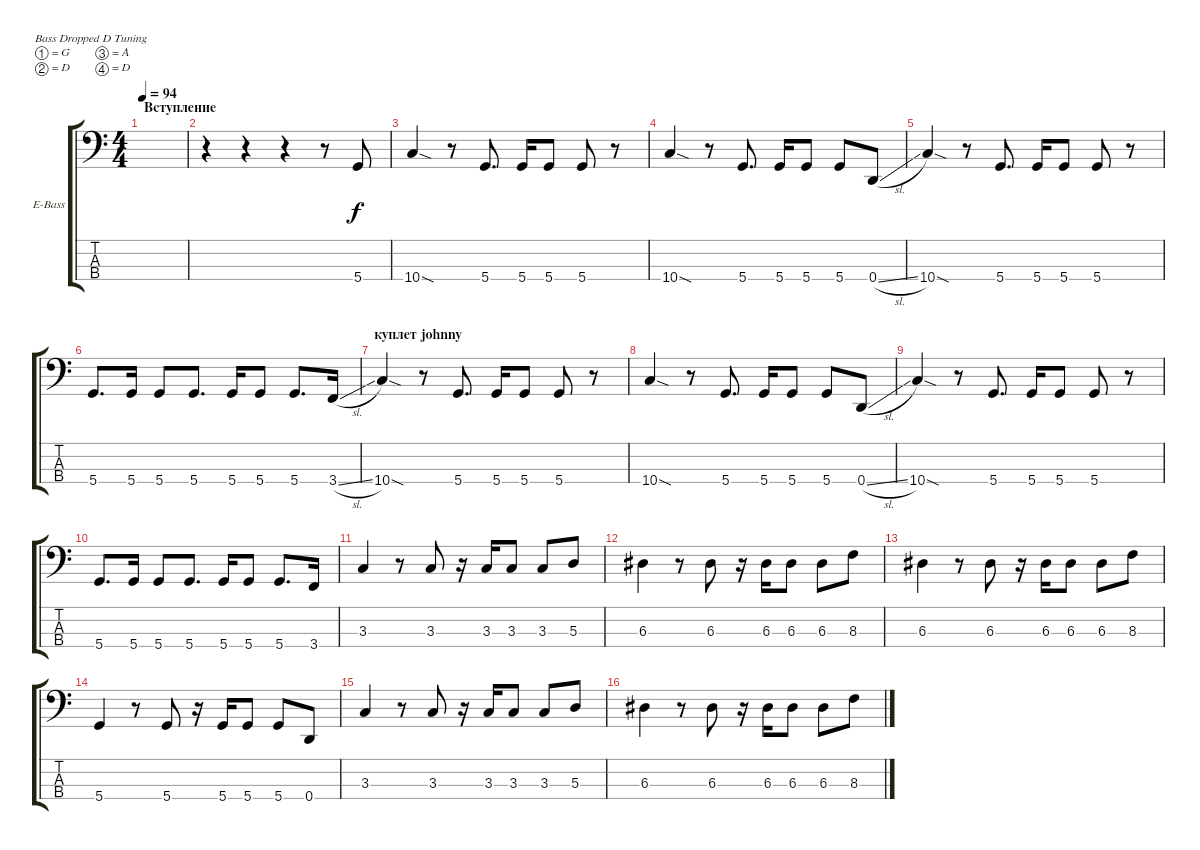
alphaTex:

\defaultSystemsLayout 4
\bracketExtendMode groupsimilarinstruments
\firstSystemTrackNameOrientation horizontal
\otherSystemsTrackNameOrientation horizontal
\track ("Electric Bass" "E-Bass") {instrument electricbassfinger}
\staff {score tabs}
\tuning (G2 D2 A1 D1)
\ts (4 4)
\section ("" "Вступление")
\tempo 94
\clef f4
\scale
0.485477
\ks c
|
\scale
0.257261 r.4 r.4 r.4 r.8 5.4.8 |
\scale
0.257261 10.4{sod}.4 r.8 5.4.8{d} 5.4.16 5.4.8 5.4.8 r.8 |
\scale
0.333333 10.4{sod}.4 r.8 5.4.8{d} 5.4.16 5.4.8 5.4.8 0.4{sl}.8 |
\scale
0.333333 10.4{sod}.4 r.8 5.4.8{d} 5.4.16 5.4.8 5.4.8 r.8 |
\scale
0.333333 5.4.8{d} 5.4.16 5.4.8 5.4.8{d} 5.4.16 5.4.8 5.4.8{d} 3.4{sl}.16 |
\section ("" "куплет johnny")
\scale
0.333333 10.4{sod}.4 r.8 5.4.8{d} 5.4.16 5.4.8 5.4.8 r.8 |
\scale
0.333333 10.4{sod}.4 r.8 5.4.8{d} 5.4.16 5.4.8 5.4.8 0.4{sl}.8 |
\scale
0.333333 10.4{sod}.4 r.8 5.4.8{d} 5.4.16 5.4.8 5.4.8 r.8 |
\scale
0.333333 5.4.8{d} 5.4.16 5.4.8 5.4.8{d} 5.4.16 5.4.8 5.4.8{d} 3.4.16 |
\scale
0.333333 3.3.4 r.8 3.3.8 r.16 3.3.16 3.3.8 3.3.8 5.3.8 |
\scale
0.333333 6.3.4 r.8 6.3.8 r.16 6.3.16 6.3.8 6.3.8 8.3.8 |
\scale
0.333333 6.3.4 r.8 6.3.8 r.16 6.3.16 6.3.8 6.3.8 8.3.8 |
\scale
0.333333 5.4.4 r.8 5.4.8 r.16 5.4.16 5.4.8 5.4.8 0.4.8 |
\scale
0.333333 3.3.4 r.8 3.3.8 r.16 3.3.16 3.3.8 3.3.8 5.3.8 |
\scale
0.333333 6.3.4 r.8 6.3.8 r.16 6.3.16 6.3.8 6.3.8 8.3.8
